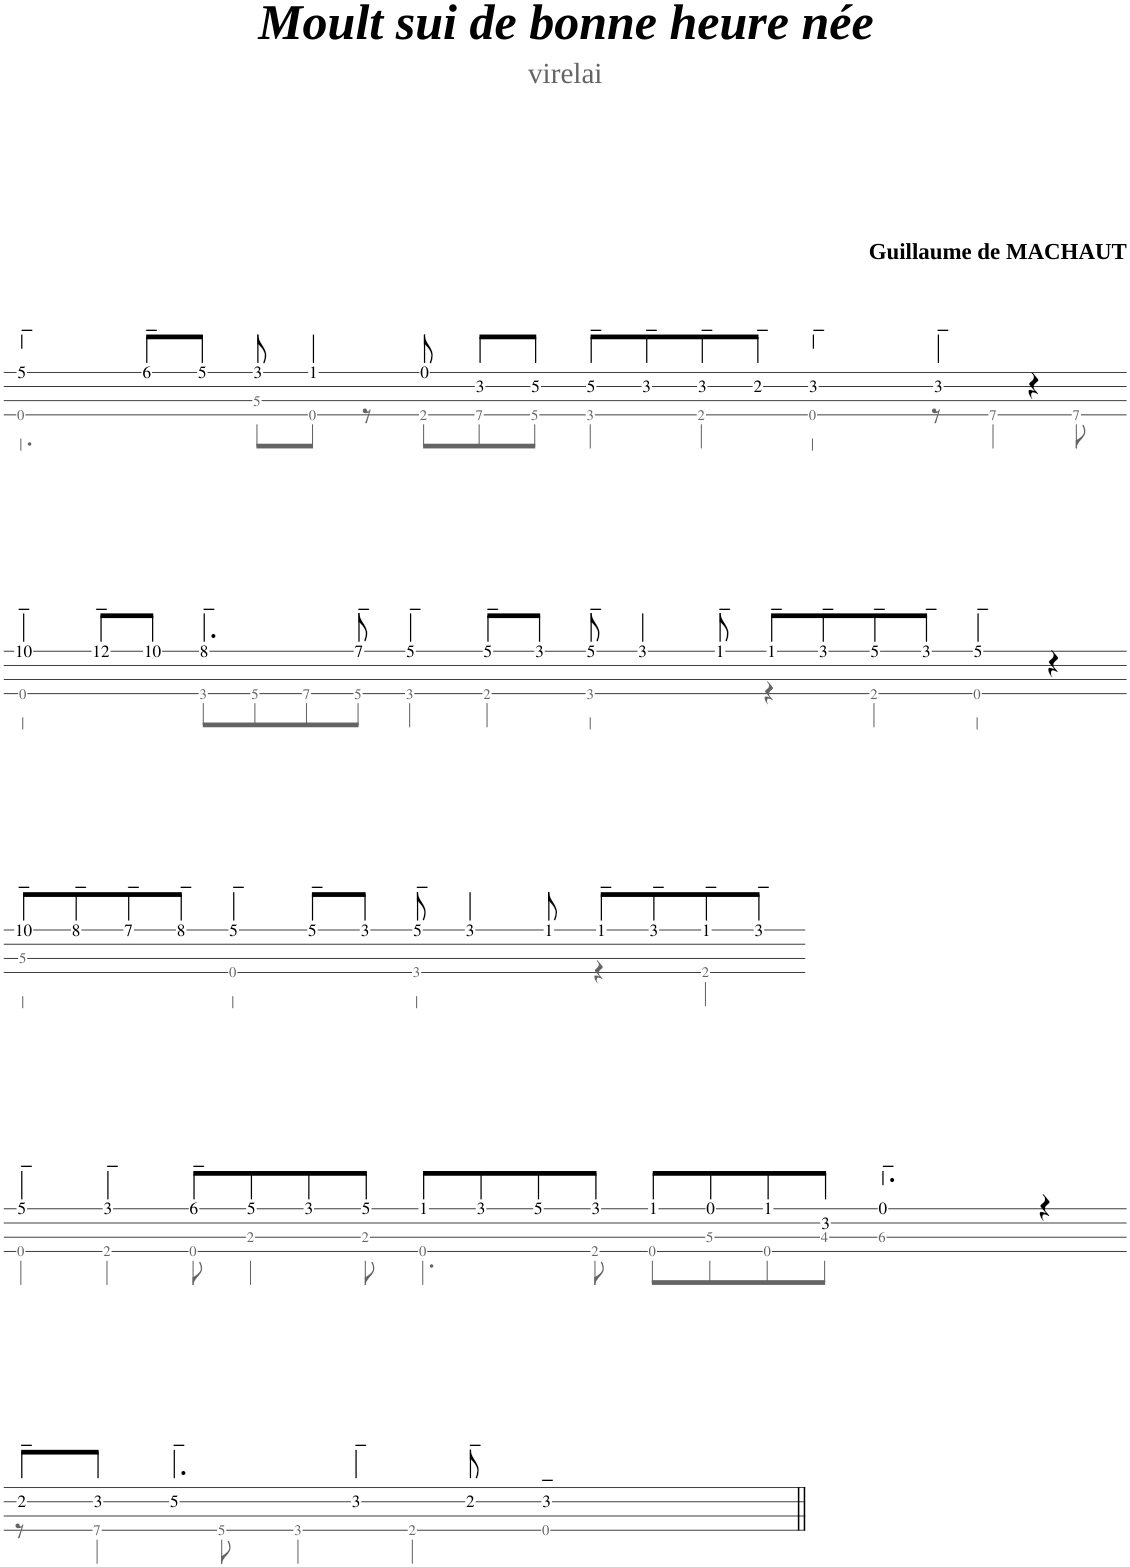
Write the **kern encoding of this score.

**kern
*part1
*staff1
*I"Ukulélé [Tablature]
*stria4
*k[b-]
*M2/2
=1
*^
2dd~/	2.g!i\
8ee-X~/L	.
8dd/J	.
8cc/	8f!i\L
[8b-/	8g!i\J
8ryy	8r
8a/	8a!i\L
8g/L	8dd!i\
8a/J	8cc!i\J
8a~/L	4b-!i\
8g~/	.
8g~/	4a!i\
8f#X~/J	.
2g~/	2g!i\
4g~/	8r
.	4dd!i\
4r	.
.	8dd!i\
!!LO:LB:g=z	!!
=2-	=2-
4gg~/	2g!i\
8b-/]	.
8aa~/L	.
8gg/J	8b-!i\L
4.ff~/	8cc!i\
.	8dd!i\
.	8cc!i\J
8ee~/	4b-!i\
4dd~/	.
.	4a!i\
8dd~/L	.
8cc/J	2b-!i\
8dd~/	.
4cc/	.
8b-~/	4r
8b-~/L	.
8cc~/	4a!i\
8dd~/	.
8cc~/J	2g!i\
4dd~/	.
4r	.
.	8ryy
!!LO:LB:g=z	!!
=3-	=3-
8gg~/L	2f!i\
8ff~/	.
8ee~/	.
8ff~/J	.
4dd~/	2g!i\
8dd~/L	.
8cc/J	.
8dd~/	2b-!i\
4cc/	.
8b-/	.
8b-~/L	4r
8cc~/	.
8b-~/	4a!i\
8cc~/J	.
!!LO:LB:g=z	!!
=4-	=4-
4dd~/	4g!i\
4cc~/	4a!i\
8ee-X~/L	8g!i\
8dd/	4d!i\
8cc/	.
8dd/J	8d!i\
8b-/L	4.g!i\
8cc/	.
8dd/	.
8cc/J	8a!i\
8b-/L	8g!i\L
8a/	8f!i\
8b-/	8g!i\
8g/J	8e!i\J
2.a~/	1f#X!i
4r	.
!!LO:LB:g=z	!!
=5-	=5-
8f#X~/L	8r
8g/J	4dd!i\
4.a~/	.
.	8cc!i\
.	4b-!i\
4g~/	.
.	4a!i\
8f#X~/	.
1g~	1g!i
*v	*v
=||
*-
